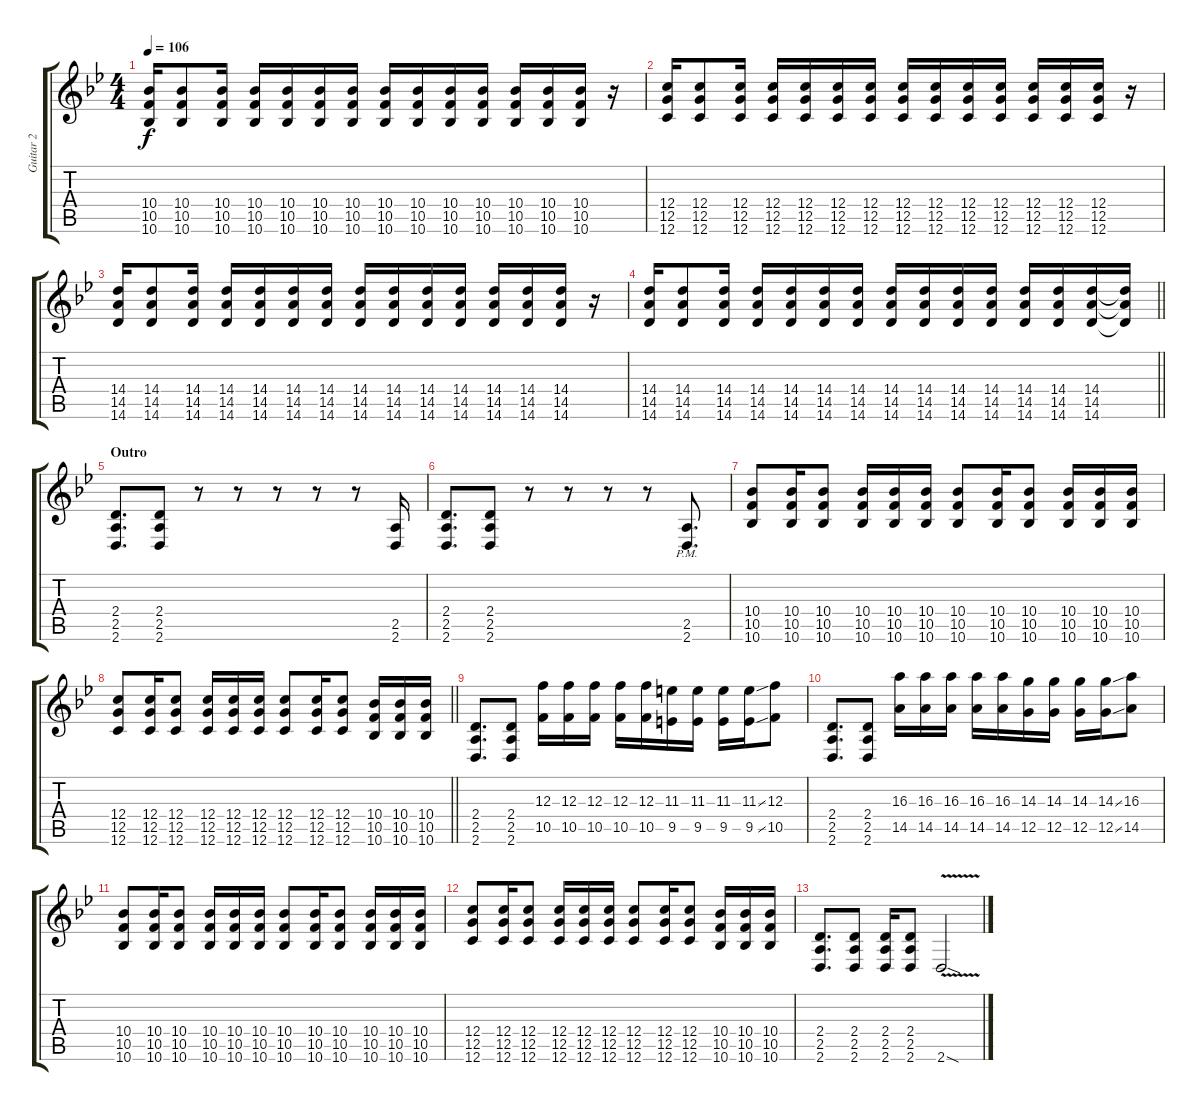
\track ("Guitar 2" "Guitar 2") {instrument distortionguitar}
\staff {score tabs}
\tuning (D4 A3 F3 C3 G2 C2) {hide}
\ts (4 4)
\tempo 106
\clef g2
\ks bb
(10.4 10.5 10.6).16{dy f} (10.4 10.5 10.6).8 (10.4 10.5 10.6).16 (10.4 10.5 10.6).16 (10.4 10.5 10.6).16 (10.4 10.5 10.6).16 (10.4 10.5 10.6).16 (10.4 10.5 10.6).16 (10.4 10.5 10.6).16 (10.4 10.5 10.6).16 (10.4 10.5 10.6).16 (10.4 10.5 10.6).16 (10.4 10.5 10.6).16 (10.4 10.5 10.6).16 r.16 |
(12.4 12.5 12.6).16 (12.4 12.5 12.6).8 (12.4 12.5 12.6).16 (12.4 12.5 12.6).16 (12.4 12.5 12.6).16 (12.4 12.5 12.6).16 (12.4 12.5 12.6).16 (12.4 12.5 12.6).16 (12.4 12.5 12.6).16 (12.4 12.5 12.6).16 (12.4 12.5 12.6).16 (12.4 12.5 12.6).16 (12.4 12.5 12.6).16 (12.4 12.5 12.6).16 r.16 |
(14.4 14.5 14.6).16 (14.4 14.5 14.6).8 (14.4 14.5 14.6).16 (14.4 14.5 14.6).16 (14.4 14.5 14.6).16 (14.4 14.5 14.6).16 (14.4 14.5 14.6).16 (14.4 14.5 14.6).16 (14.4 14.5 14.6).16 (14.4 14.5 14.6).16 (14.4 14.5 14.6).16 (14.4 14.5 14.6).16 (14.4 14.5 14.6).16 (14.4 14.5 14.6).16 r.16 |
\barLineRight lightlight
(14.4 14.5 14.6).16 (14.4 14.5 14.6).8 (14.4 14.5 14.6).16 (14.4 14.5 14.6).16 (14.4 14.5 14.6).16 (14.4 14.5 14.6).16 (14.4 14.5 14.6).16 (14.4 14.5 14.6).16 (14.4 14.5 14.6).16 (14.4 14.5 14.6).16 (14.4 14.5 14.6).16 (14.4 14.5 14.6).16 (14.4 14.5 14.6).16 (14.4 14.5 14.6).16 (14.4{t} 14.5{t} 14.6{t}).16 |
\section ("" "Outro")
(2.4 2.5 2.6).8{d} (2.4 2.5 2.6).8 r.8 r.8 r.8 r.8 r.8 (2.5 2.6).16 |
(2.4 2.5 2.6).8{d} (2.4 2.5 2.6).8 r.8 r.8 r.8 r.8 (2.5{pm} 2.6{pm}).8{d} |
(10.4 10.5 10.6).8 (10.4 10.5 10.6).16 (10.4 10.5 10.6).8 (10.4 10.5 10.6).16 (10.4 10.5 10.6).16 (10.4 10.5 10.6).16 (10.4 10.5 10.6).8 (10.4 10.5 10.6).16 (10.4 10.5 10.6).8 (10.4 10.5 10.6).16 (10.4 10.5 10.6).16 (10.4 10.5 10.6).16 |
\barLineRight lightlight
(12.4 12.5 12.6).8 (12.4 12.5 12.6).16 (12.4 12.5 12.6).8 (12.4 12.5 12.6).16 (12.4 12.5 12.6).16 (12.4 12.5 12.6).16 (12.4 12.5 12.6).8 (12.4 12.5 12.6).16 (12.4 12.5 12.6).8 (10.4 10.5 10.6).16 (10.4 10.5 10.6).16 (10.4 10.5 10.6).16 |
(2.4 2.5 2.6).8{d} (2.4 2.5 2.6).8 (12.3 10.5).16 (12.3 10.5).16 (12.3 10.5).16 (12.3 10.5).16 (12.3 10.5).16 (11.3 9.5).16 (11.3 9.5).16 (11.3 9.5).16 (11.3{ss} 9.5{ss}).16 (12.3 10.5).8 |
(2.4 2.5 2.6).8{d} (2.4 2.5 2.6).8 (16.3 14.5).16 (16.3 14.5).16 (16.3 14.5).16 (16.3 14.5).16 (16.3 14.5).16 (14.3 12.5).16 (14.3 12.5).16 (14.3 12.5).16 (14.3{ss} 12.5{ss}).16 (16.3 14.5).8 |
(10.4 10.5 10.6).8 (10.4 10.5 10.6).16 (10.4 10.5 10.6).8 (10.4 10.5 10.6).16 (10.4 10.5 10.6).16 (10.4 10.5 10.6).16 (10.4 10.5 10.6).8 (10.4 10.5 10.6).16 (10.4 10.5 10.6).8 (10.4 10.5 10.6).16 (10.4 10.5 10.6).16 (10.4 10.5 10.6).16 |
(12.4 12.5 12.6).8 (12.4 12.5 12.6).16 (12.4 12.5 12.6).8 (12.4 12.5 12.6).16 (12.4 12.5 12.6).16 (12.4 12.5 12.6).16 (12.4 12.5 12.6).8 (12.4 12.5 12.6).16 (12.4 12.5 12.6).8 (10.4 10.5 10.6).16 (10.4 10.5 10.6).16 (10.4 10.5 10.6).16 |
(2.4 2.5 2.6).8{d} (2.4 2.5 2.6).8 (2.4 2.5 2.6).16 (2.4 2.5 2.6).8 2.6{v sod}.2
